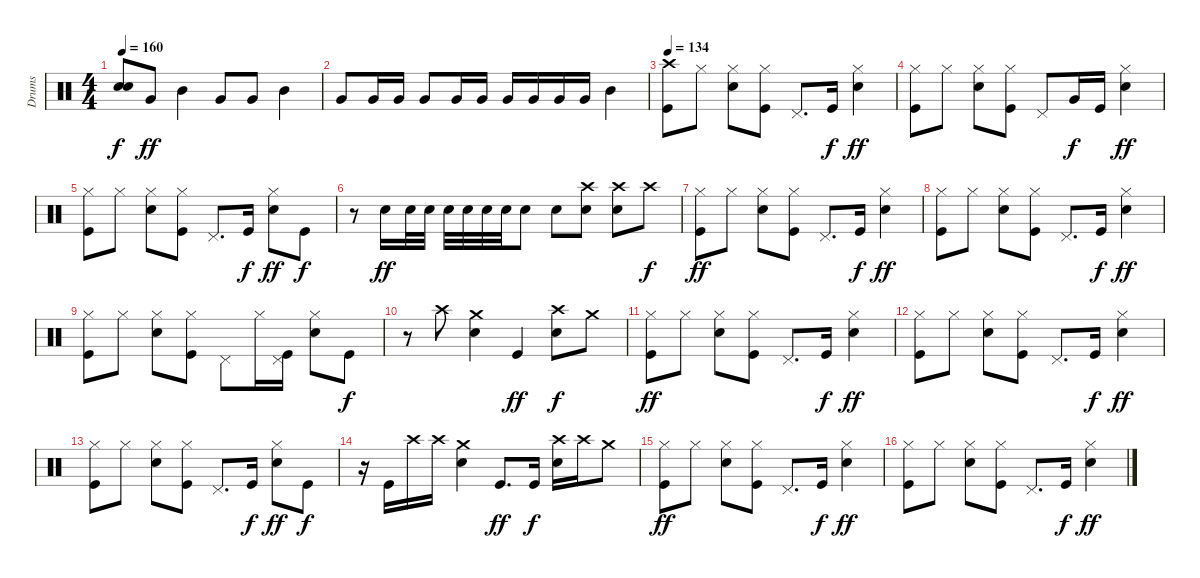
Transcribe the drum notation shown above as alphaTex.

\track ("Drums" "Drums") {instrument percussion}
\staff {score}
\articulation defaults
\ts (4 4)
\tempo 160
\clef neutral
\ks c
("Snare (hit)"{t} "Snare (hit)"{t}).8{dy f} "Very Low Tom (hit)".8{dy ff} "Mid Tom (hit)".4 "Very Low Tom (hit)".8 "Very Low Tom (hit)".8 "Mid Tom (hit)".4 |
"Very Low Tom (hit)".8 "Very Low Tom (hit)".16 "Very Low Tom (hit)".16 "Very Low Tom (hit)".8 "Very Low Tom (hit)".16 "Very Low Tom (hit)".16 "Very Low Tom (hit)".16 "Very Low Tom (hit)".16 "Very Low Tom (hit)".16 "Very Low Tom (hit)".16 "Mid Tom (hit)".4 |
\tempo 134
("Crash high (hit)" "Kick (hit)").8 "Hi-Hat (closed)".8 ("Hi-Hat (closed)" "Snare (hit) 2").8 ("Hi-Hat (closed)" "Kick (hit)").8 "Pedal Hi-Hat (hit)".8{d} "Kick (hit)".16{dy f} ("Hi-Hat (closed)" "Snare (hit) 2").4{dy ff} |
("Hi-Hat (closed)" "Kick (hit)").8 "Hi-Hat (closed)".8 ("Hi-Hat (closed)" "Snare (hit) 2").8 ("Hi-Hat (closed)" "Kick (hit)").8 "Pedal Hi-Hat (hit)".8 "Very Low Tom (hit)".16{dy f} "Kick (hit)".16 ("Hi-Hat (closed)" "Snare (hit) 2").4{dy ff} |
("Hi-Hat (closed)" "Kick (hit)").8 "Hi-Hat (closed)".8 ("Hi-Hat (closed)" "Snare (hit) 2").8 ("Hi-Hat (closed)" "Kick (hit)").8 "Pedal Hi-Hat (hit)".8{d} "Kick (hit)".16{dy f} ("Hi-Hat (closed)" "Snare (hit) 2").8{dy ff} "Kick (hit)".8{dy f} |
r.8 "Snare (hit) 2".16{dy ff} "Snare (hit) 2".32 "Snare (hit) 2".32 "Snare (hit) 2".32 "Snare (hit) 2".32 "Snare (hit) 2".32 "Snare (hit) 2".32 "Snare (hit) 2".8 "Snare (hit) 2".8 ("Crash high (hit)" "Snare (hit) 2").8 ("Crash high (hit)" "Snare (hit) 2").8 "Crash high (hit)".8{dy f} |
("Hi-Hat (closed)" "Kick (hit)").8{dy ff} "Hi-Hat (closed)".8 ("Hi-Hat (closed)" "Snare (hit) 2").8 ("Hi-Hat (closed)" "Kick (hit)").8 "Pedal Hi-Hat (hit)".8{d} "Kick (hit)".16{dy f} ("Hi-Hat (closed)" "Snare (hit) 2").4{dy ff} |
("Hi-Hat (closed)" "Kick (hit)").8 "Hi-Hat (closed)".8 ("Hi-Hat (closed)" "Snare (hit) 2").8 ("Hi-Hat (closed)" "Kick (hit)").8 "Pedal Hi-Hat (hit)".8{d} "Kick (hit)".16{dy f} ("Hi-Hat (closed)" "Snare (hit) 2").4{dy ff} |
("Hi-Hat (closed)" "Kick (hit)").8 "Hi-Hat (closed)".8 ("Hi-Hat (closed)" "Snare (hit) 2").8 ("Hi-Hat (closed)" "Kick (hit)").8 "Pedal Hi-Hat (hit)".8 "Hi-Hat (closed)".16 ("Pedal Hi-Hat (hit)" "Kick (hit)").16 ("Hi-Hat (closed)" "Snare (hit) 2").8 "Kick (hit)".8{dy f} |
r.8 "Crash high (hit)".8 ("Crash medium (hit)" "Snare (hit) 2").4 "Kick (hit)".4{dy ff} ("Crash high (hit)" "Snare (hit) 2").8{dy f} "Crash medium (hit)".8 |
("Hi-Hat (closed)" "Kick (hit)").8{dy ff} "Hi-Hat (closed)".8 ("Hi-Hat (closed)" "Snare (hit) 2").8 ("Hi-Hat (closed)" "Kick (hit)").8 "Pedal Hi-Hat (hit)".8{d} "Kick (hit)".16{dy f} ("Hi-Hat (closed)" "Snare (hit) 2").4{dy ff} |
("Hi-Hat (closed)" "Kick (hit)").8 "Hi-Hat (closed)".8 ("Hi-Hat (closed)" "Snare (hit) 2").8 ("Hi-Hat (closed)" "Kick (hit)").8 "Pedal Hi-Hat (hit)".8{d} "Kick (hit)".16{dy f} ("Hi-Hat (closed)" "Snare (hit) 2").4{dy ff} |
("Hi-Hat (closed)" "Kick (hit)").8 "Hi-Hat (closed)".8 ("Hi-Hat (closed)" "Snare (hit) 2").8 ("Hi-Hat (closed)" "Kick (hit)").8 "Pedal Hi-Hat (hit)".8{d} "Kick (hit)".16{dy f} ("Hi-Hat (closed)" "Snare (hit) 2").8{dy ff} "Kick (hit)".8{dy f} |
r.16 "Kick (hit)".16 "Crash high (hit)".16 "Crash high (hit)".16 ("Crash medium (hit)" "Snare (hit) 2").4 "Kick (hit)".8{d dy ff} "Kick (hit)".16{dy f} ("Crash high (hit)" "Snare (hit) 2").16 "Crash high (hit)".16 "Crash medium (hit)".8 |
("Hi-Hat (closed)" "Kick (hit)").8{dy ff} "Hi-Hat (closed)".8 ("Hi-Hat (closed)" "Snare (hit) 2").8 ("Hi-Hat (closed)" "Kick (hit)").8 "Pedal Hi-Hat (hit)".8{d} "Kick (hit)".16{dy f} ("Hi-Hat (closed)" "Snare (hit) 2").4{dy ff} |
("Hi-Hat (closed)" "Kick (hit)").8 "Hi-Hat (closed)".8 ("Hi-Hat (closed)" "Snare (hit) 2").8 ("Hi-Hat (closed)" "Kick (hit)").8 "Pedal Hi-Hat (hit)".8{d} "Kick (hit)".16{dy f} ("Hi-Hat (closed)" "Snare (hit) 2").4{dy ff}
